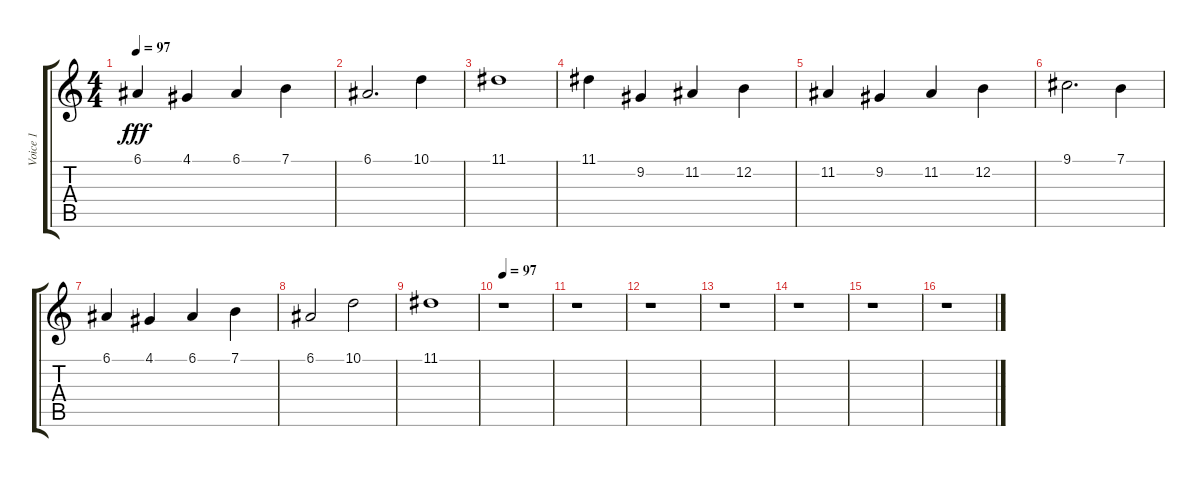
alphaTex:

\track ("Voice 1" "Voice 1") {instrument recorder}
\staff {score tabs}
\tuning (E4 B3 G3 D3 A2 E2) {hide}
\ts (4 4)
\tempo 97
\clef g2
\ks c
6.1.4{dy fff} 4.1.4 6.1.4 7.1.4 |
6.1.2{d} 10.1.4 |
11.1.1 |
11.1.4 9.2.4 11.2.4 12.2.4 |
11.2.4 9.2.4 11.2.4 12.2.4 |
9.1.2{d} 7.1.4 |
6.1.4 4.1.4 6.1.4 7.1.4 |
6.1.2 10.1.2 |
11.1.1 |
\tempo 97
r.1 |
r.1 |
r.1 |
r.1 |
r.1 |
r.1 |
r.1
